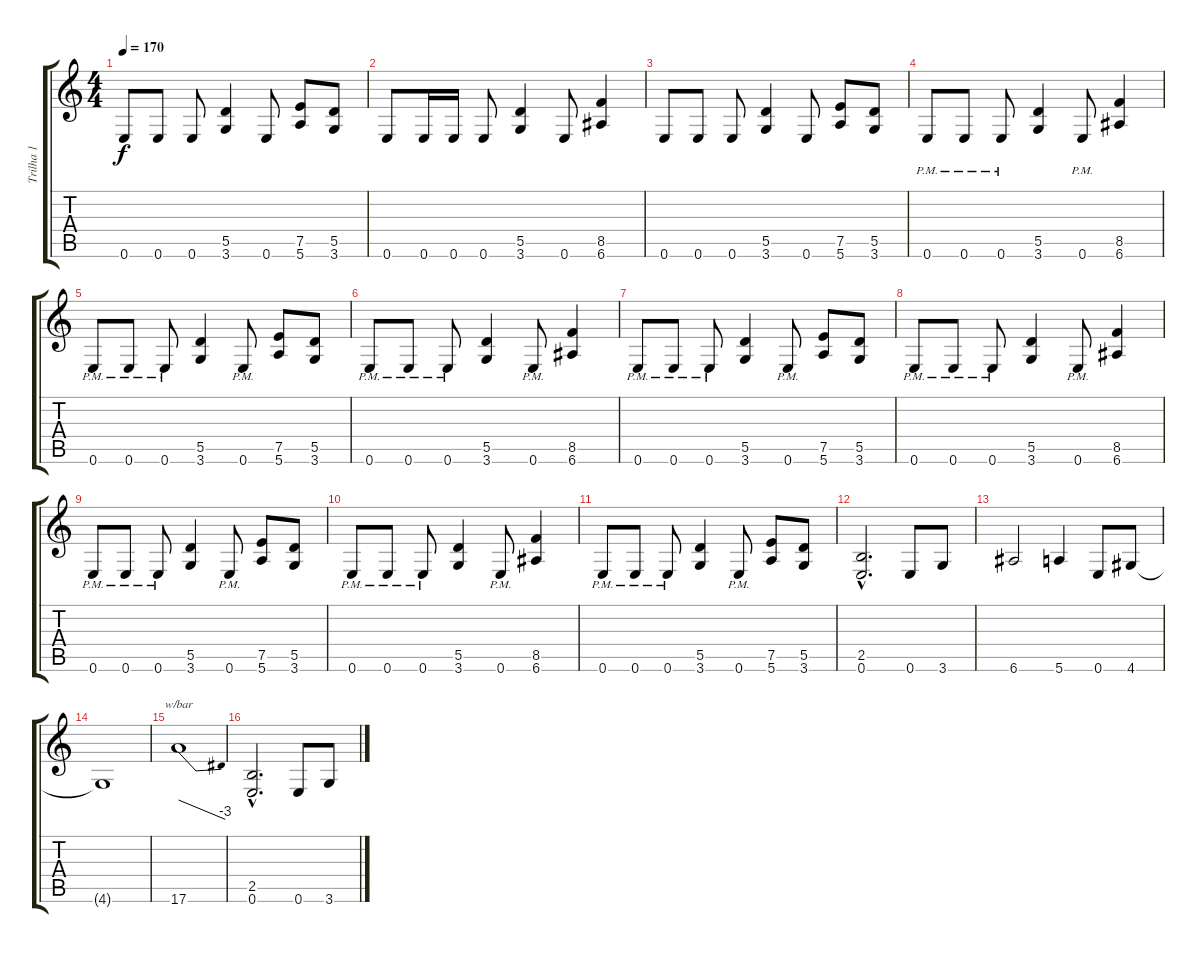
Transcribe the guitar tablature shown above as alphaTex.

\track ("Trilha 1" "Trilha 1") {instrument distortionguitar}
\staff {score tabs}
\tuning (E4 B3 G3 D3 A2 E2) {hide}
\ts (4 4)
\tempo 170
\clef g2
\ks c
0.6.8{dy f} 0.6.8 0.6.8 (5.5 3.6).4 0.6.8 (7.5 5.6).8 (5.5 3.6).8 |
0.6.8 0.6.16 0.6.16 0.6.8 (5.5 3.6).4 0.6.8 (8.5 6.6).4 |
0.6.8 0.6.8 0.6.8 (5.5 3.6).4 0.6.8 (7.5 5.6).8 (5.5 3.6).8 |
0.6{pm}.8 0.6{pm}.8 0.6{pm}.8 (5.5 3.6).4 0.6{pm}.8 (8.5 6.6).4 |
0.6{pm}.8 0.6{pm}.8 0.6{pm}.8 (5.5 3.6).4 0.6{pm}.8 (7.5 5.6).8 (5.5 3.6).8 |
0.6{pm}.8 0.6{pm}.8 0.6{pm}.8 (5.5 3.6).4 0.6{pm}.8 (8.5 6.6).4 |
0.6{pm}.8 0.6{pm}.8 0.6{pm}.8 (5.5 3.6).4 0.6{pm}.8 (7.5 5.6).8 (5.5 3.6).8 |
0.6{pm}.8 0.6{pm}.8 0.6{pm}.8 (5.5 3.6).4 0.6{pm}.8 (8.5 6.6).4 |
0.6{pm}.8 0.6{pm}.8 0.6{pm}.8 (5.5 3.6).4 0.6{pm}.8 (7.5 5.6).8 (5.5 3.6).8 |
0.6{pm}.8 0.6{pm}.8 0.6{pm}.8 (5.5 3.6).4 0.6{pm}.8 (8.5 6.6).4 |
0.6{pm}.8 0.6{pm}.8 0.6{pm}.8 (5.5 3.6).4 0.6{pm}.8 (7.5 5.6).8 (5.5 3.6).8 |
(2.5{hac} 0.6{hac}).2{d} 0.6.8 3.6.8 |
6.6.2 5.6.4 0.6.8 4.6.8 |
4.6{t}.1 |
17.6.1{tbe (dive default 0 0 60 -12)} |
(2.5{hac} 0.6{hac}).2{d} 0.6.8 3.6.8
